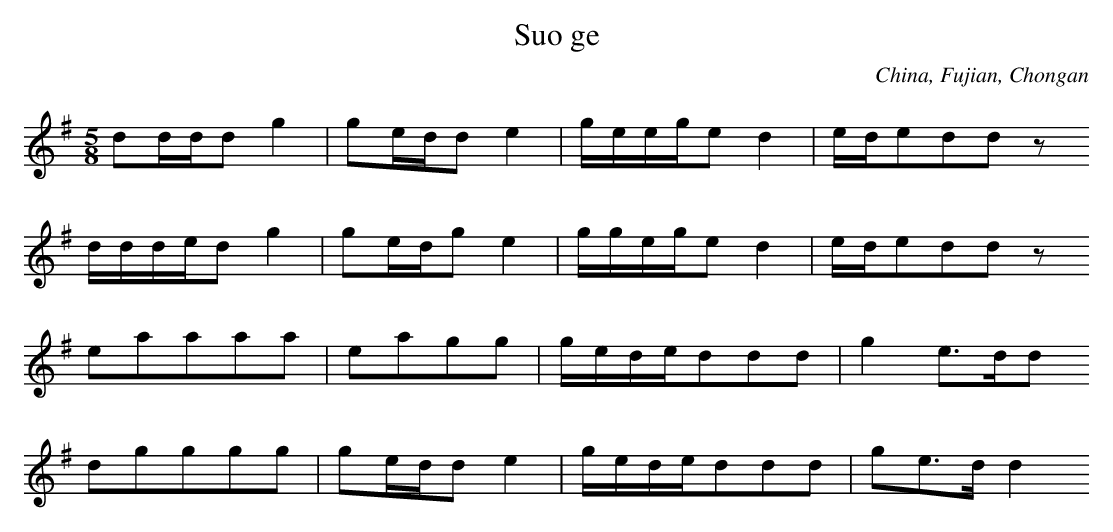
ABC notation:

X:1
T: Suo ge
O: China, Fujian, Chongan
M: 5/8
L: 1/16
K: G
d2ddd2g4 | g2edd2e4 | geege2d4 | ede2d2d2z2
ddded2g4 | g2edg2e4 | ggege2d4 | ede2d2d2z2
e2a2a2a2a2 | e2a2g2g2 | geded2d2d2 | g4e3dd2
d2g2g2g2g2 | g2edd2e4 | geded2d2d2 | g2e3dd4
